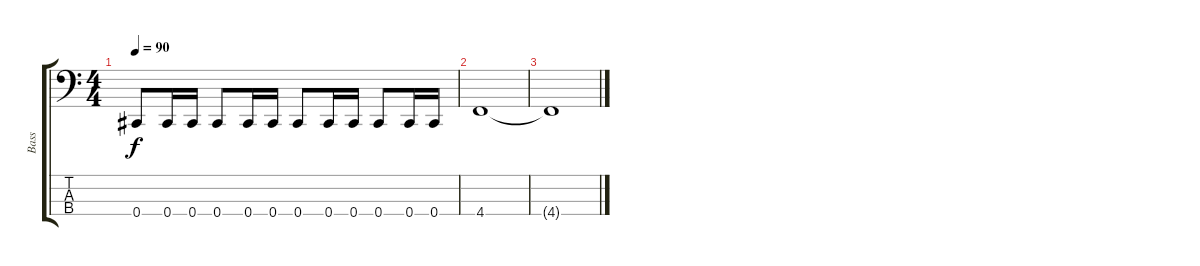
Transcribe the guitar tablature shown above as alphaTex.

\track ("Bass" "Bass") {instrument slapbass1}
\staff {score tabs}
\tuning (E2 B1 Gb1 Db1) {hide}
\ts (4 4)
\tempo 90
\clef f4
\ks c
0.4.8{dy f} 0.4.16 0.4.16 0.4.8 0.4.16 0.4.16 0.4.8 0.4.16 0.4.16 0.4.8 0.4.16 0.4.16 |
4.4.1 |
4.4{t}.1
